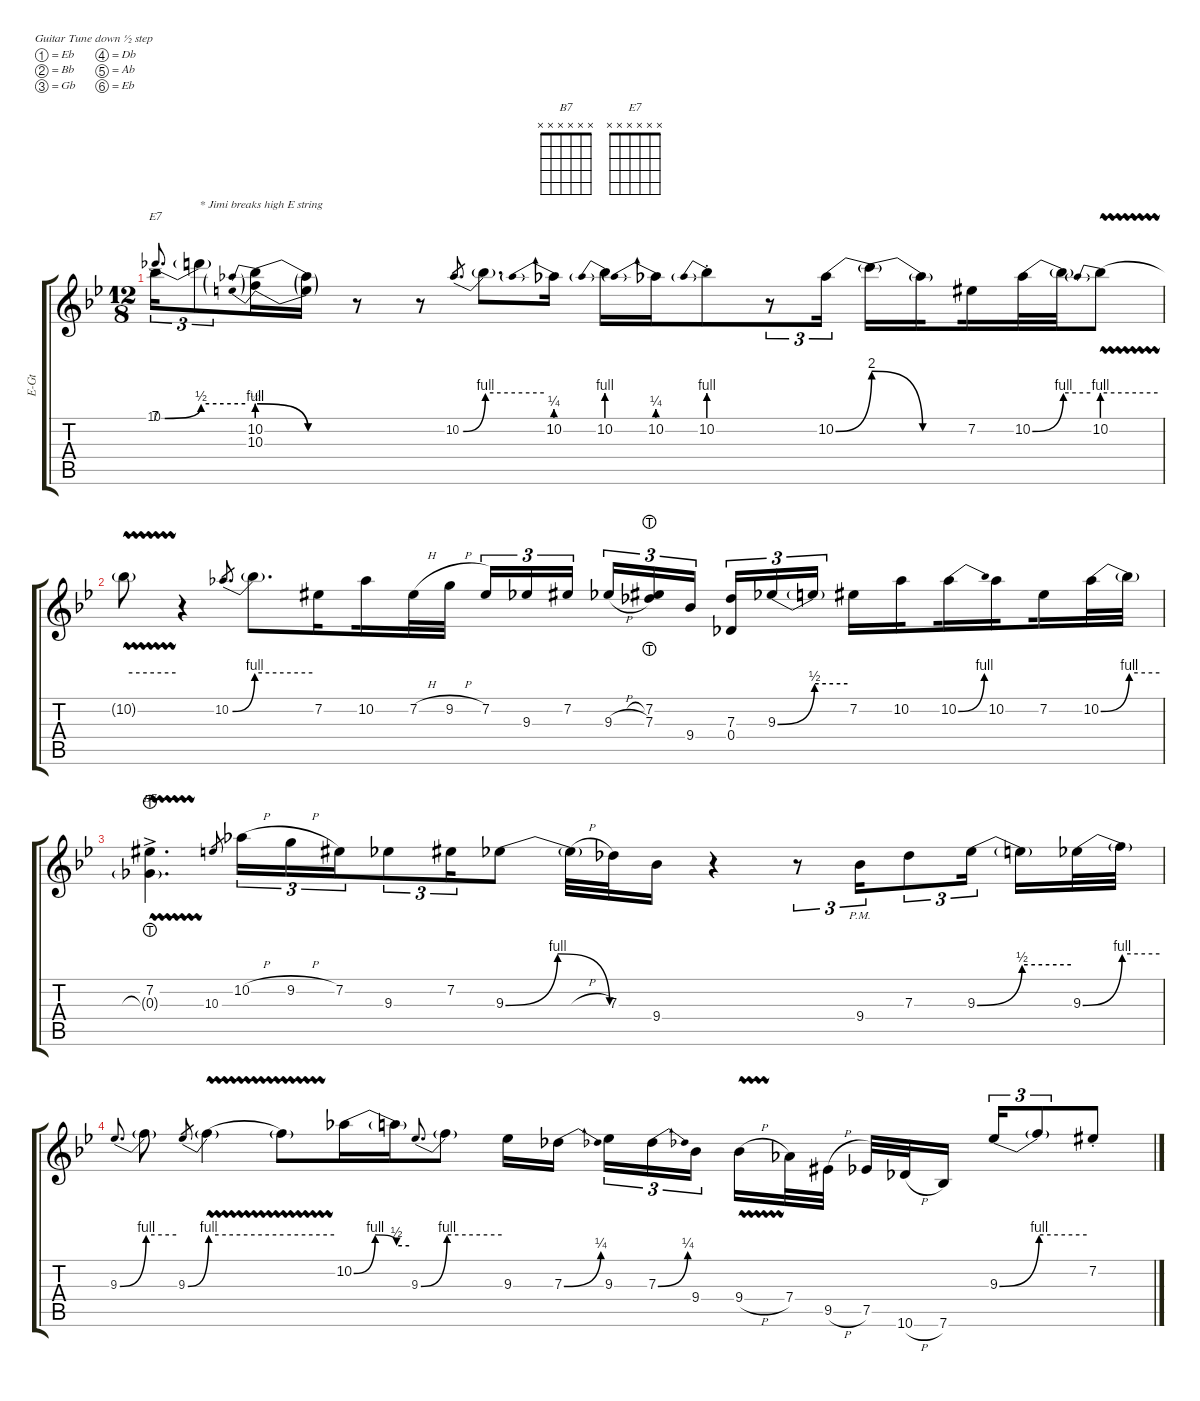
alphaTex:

\hideDynamics
\bracketExtendMode groupsimilarinstruments
\otherSystemsTrackNameOrientation horizontal
\track ("Guitar" "E-Gt") {multiBarRest instrument overdrivenguitar}
\staff {score tabs}
\tuning (Eb4 Bb3 Gb3 Db3 Ab2 Eb2)
\chord ("B7" x x x x x x)
\chord ("E7" x x x x x x)
\ts (12 8)
\tempo (84 hide)
\clef g2
\ks bb
7.1{acc forcenatural}.16{tu (3 2) ch "E7" dy mf beam Down beam merge} 10.1{be (bend 0 0 60 2) ac acc forcenatural}.8{d tu (3 2) gr onbeat beam Up beam merge} 10.1{be (hold 0 2 60 2) t}.8{tu (3 2) txt "* Jimi breaks high E string" beam Down beam merge} (10.2{be (prebendrelease 0 4 60 0)} 10.3{be (prebendrelease 0 2 60 0)}).16{beam Down beam merge} (10.2{be (hold 0 0 60 0) t acc forcenatural} 10.3{be (hold 0 0 60 0) t acc #}).16{beam Down} r.8{beam Down} r.8{beam Down} 10.2{be (bend 0 0 60 4) acc forcenatural}.8{d gr beam Up} 10.2{be (hold 0 4 60 4) t}.8{d beam Down} 10.2{be (prebend 0 1 60 1) acc forcenatural}.16{beam Down} 10.2{be (prebend 0 4 60 4)}.16{beam Down beam merge} 10.2{be (prebend 0 1 60 1) acc forcenatural}.16{beam Down beam merge} 10.2{be (prebend 0 4 60 4) st}.8{beam Down beam merge} r.8{tu (3 2) beam Down beam merge} 10.2{be (bend 0 0 59.4 8) acc forcenatural}.16{tu (3 2) beam Down} 10.2{be (release 0 8 60 0) t}.16{beam Down} 10.2{be (hold 0 0 60 0) t acc forcenatural}.16{beam Down beam splitsecondary} 7.2{acc #}.16{beam Down} 10.2{be (bend 0 0 60 4) acc forcenatural}.32{beam Down} 10.2{be (hold 0 4 60 4) t}.32{beam Down} 10.2{be (prebend 0 4 60 4) vw}.8{beam Down} |
10.2{be (hold 0 4 60 4) vw t}.8{beam Down} r.4{beam Down} 10.2{be (bend 0 0 60 4) acc forcenatural}.8{d gr beam Up} 10.2{be (hold 0 4 60 4) t}.8{d beam Down} 7.2{acc #}.16{beam Down beam splitsecondary} 10.2{acc forcenatural}.16{beam Down} 7.2{h acc #}.32{beam Down} 9.2{h acc #}.32{beam Down} 7.2{acc #}.16{tu (3 2) beam Up beam merge} 9.3{acc forcenatural}.16{tu (3 2) beam Up beam merge} 7.2{acc #}.16{tu (3 2) beam Up beam splitsecondary} 9.3{h acc forcenatural}.16{tu (3 2) beam Up beam merge} (7.2{lht acc #} 7.3{acc forcenatural}).16{tu (3 2) beam Up beam merge} 9.4{acc forcenatural}.16{tu (3 2) beam Up beam splitsecondary} (7.3{acc forcenatural} 0.4{acc forcenatural}).16{tu (3 2) beam Up beam merge} 9.3{be (bend 0 0 60 2) acc forcenatural}.16{tu (3 2) beam Up beam merge} 9.3{be (hold 0 2 60 2) t}.16{tu (3 2) beam Up} 7.2{acc #}.16{beam Down} 10.2{acc forcenatural}.16{beam Down beam splitsecondary} 10.2{be (bend 0 0 60 4) acc forcenatural}.16{beam Down} 10.2{acc forcenatural}.16{beam Down beam splitsecondary} 7.2{acc #}.16{beam Down} 10.2{be (bend 0 0 60 4) acc forcenatural}.32{beam Down} 10.2{be (hold 0 4 60 4) t}.32{beam Down} |
(7.2{vw ac acc #} 0.3{lht g acc forcenatural}).4{d ch "B7" beam Down} 10.3{acc #}.8{gr beam Up} 10.2{h acc forcenatural}.16{tu (3 2) beam Down beam merge} 9.2{h acc #}.16{tu (3 2) beam Down beam merge} 7.2{acc #}.16{tu (3 2) beam Down beam merge} 9.3{acc forcenatural}.8{tu (3 2) beam Down beam merge} 7.2{acc #}.16{tu (3 2) beam Down beam merge} 9.3{be (bendrelease 0 0 30 4 30 4 60 0) acc forcenatural}.8{beam Down} 9.3{h t acc forcenatural}.32{beam Down} 7.3{acc forcenatural}.32{beam Down} 9.4{acc forcenatural}.16{beam Down} r.4{beam Down} r.8{tu (3 2) beam Down} 9.4{pm acc forcenatural}.16{tu (3 2) beam Down beam merge} 7.3{acc forcenatural}.8{tu (3 2) beam Down beam merge} 9.3{be (bend 0 0 60 2) acc forcenatural}.16{tu (3 2) beam Down beam splitsecondary} 9.3{be (hold 0 2 60 2) t}.16{beam Down beam merge} 9.3{be (bend 0 0 60 4) acc forcenatural}.32{beam Down beam merge} 9.3{be (hold 0 4 60 4) t}.32{beam Down} |
9.3{be (bend 0 0 60 4) acc forcenatural}.8{d gr onbeat beam Up} 9.3{be (hold 0 4 60 4) t}.8{beam Down} 9.3{be (bend 0 0 60 4) acc forcenatural}.8{gr beam Up} 9.3{be (hold 0 4 60 4) vw t}.4{beam Down} 9.3{be (hold 0 4 60 4) vw t}.8{beam Down} 10.2{be (bendrelease 0 0 30 4 30 4 60 2) acc forcenatural}.16{beam Down} 10.2{be (hold 0 2 60 2) t}.16{beam Down} 9.3{be (bend 0 0 60 4) acc forcenatural}.8{d gr onbeat beam Up} 9.3{be (hold 0 4 60 4) t}.8{beam Down} 9.3{acc forcenatural}.16{beam Down beam merge} 7.3{be (bend 0 0 15.6 1) acc forcenatural}.16{beam Down beam splitsecondary} 9.3{acc forcenatural}.16{tu (3 2) beam Down beam merge} 7.3{be (bend 0 0 21 1) acc forcenatural}.16{tu (3 2) beam Down beam merge} 9.4{acc forcenatural}.16{tu (3 2) beam Down beam splitsecondary} 9.4{vw h acc forcenatural}.16{beam Down beam merge} 7.4{acc forcenatural}.32{beam Down beam merge} 9.5{h acc #}.32{beam Down} 7.5{acc forcenatural}.32{beam Up beam merge} 10.6{h acc forcenatural}.32{beam Up beam merge} 7.6{acc forcenatural}.16{beam Up beam splitsecondary} 9.3{be (bend 0 0 60 4) acc forcenatural}.16{tu (3 2) beam Up beam merge} 9.3{be (hold 0 4 60 4) t}.8{tu (3 2) beam Up beam merge} 7.2{st acc #}.8{beam Up}
